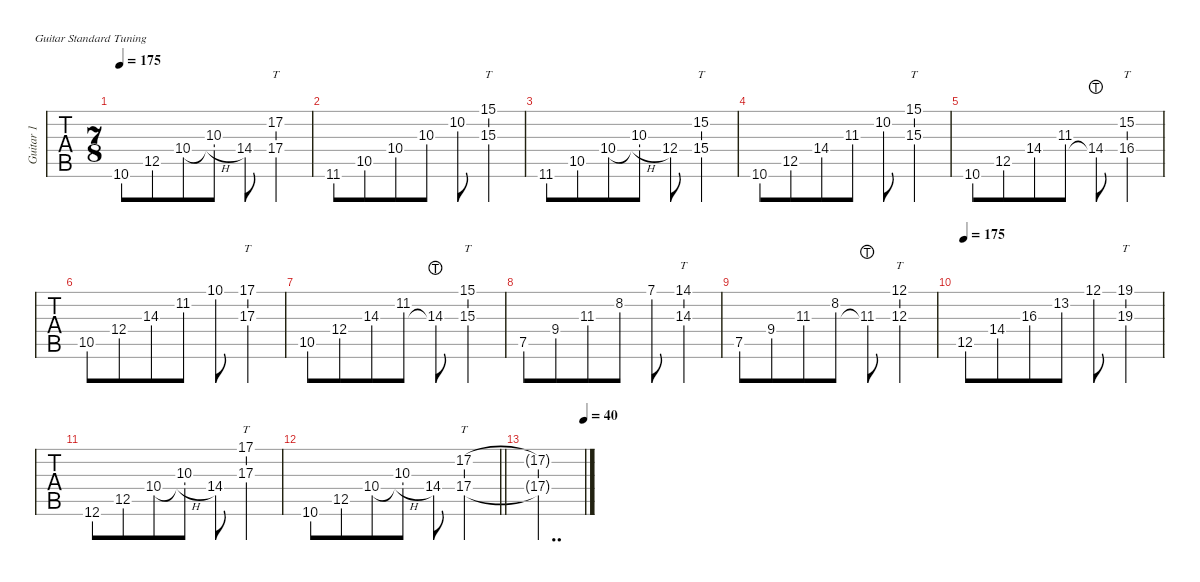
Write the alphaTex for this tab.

\defaultSystemsLayout 4
\hideDynamics
\bracketExtendMode nobrackets
\multiTrackTrackNamePolicy allsystems
\firstSystemTrackNameMode fullname
\otherSystemsTrackNameMode fullname
\otherSystemsTrackNameOrientation horizontal
\track ("Guitar 1" "Guitar 1") {instrument overdrivenguitar}
\staff {tabs}
\tuning (E4 B3 G3 D3 A2 E2)
\ts (7 8)
\scale
0.978438
\tempo 175
\accidentals auto
\clef g2
\ottava regular
\simile none
\ks c
10.6.8{dy mf} 12.5.8 10.4.8 (10.3 10.4{h t}).8 14.4.8 (17.2{st} 17.4{st}).4{tt} |
\scale
1.06468 11.6{acc #}.8 10.5.8 10.4.8 10.3.8 10.2.8 (15.1{st} 15.3{st acc #}).4{tt} |
\scale
0.978438 11.6{acc #}.8 10.5.8 10.4.8 (10.3 10.4{h t}).8 12.4.8 (15.2{st} 15.4{st}).4{tt} |
\scale
0.978438 10.6.8 12.5.8 14.4.8 11.3{acc #}.8 10.2.8 (15.1{st} 15.3{st acc #}).4{tt} |
\scale
0.978438 10.6.8 12.5.8 14.4.8 11.3{acc #}.8 14.4{lht}.8 (15.2{st} 16.4{st acc #}).4{tt} |
\scale
1.06468 10.5.8 12.4.8 14.3.8 11.2{acc #}.8 10.1.8 (17.1{st} 17.3{st}).4{tt} |
\scale
0.978438 10.5.8 12.4.8 14.3.8 11.2{acc #}.8 14.3{lht}.8 (15.1{st} 15.3{st acc #}).4{tt} |
\scale
0.978438 7.5.8 9.4.8 11.3{acc #}.8 8.2.8 7.1.8 (14.1{st acc #} 14.3{st}).4{tt} |
\scale
0.978438 7.5.8 9.4.8 11.3{acc #}.8 8.2.8 11.3{lht acc #}.8 (12.1{st} 12.3{st}).4{tt} |
\scale
1.05716
\tempo 175
12.5.8 14.4.8 16.3.8 13.2.8 12.1.8 (19.3{st} 19.1{st}).4{tt} |
\scale
0.978277 12.6.8 12.5.8 10.4.8 (10.3 10.4{h t}).8 14.4.8 (17.1{st} 17.3{st}).4{tt} |
\scale
1.00179
\barLineRight lightlight
10.6.8 12.5.8 10.4.8 (10.3 10.4{h t}).8 14.4.8 (17.2{st} 17.4{st}).4{tt} |
\scale
0.962768
\tempo (40 1)
(17.2{t} 17.4{t}).2{dd}
